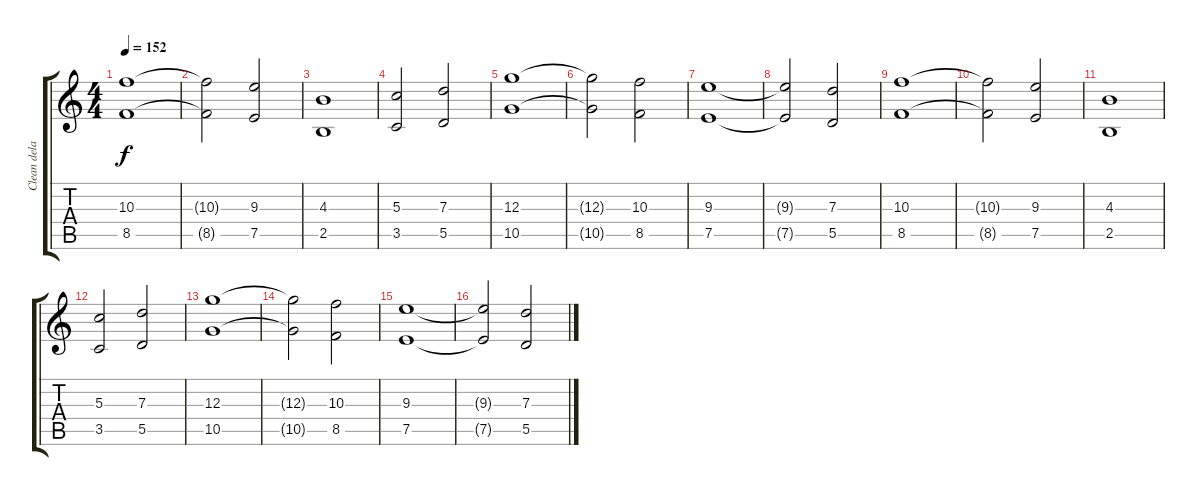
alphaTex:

\track ("Clean delay" "Clean dela") {instrument electricguitarclean}
\staff {score tabs}
\tuning (E4 B3 G3 D3 A2 E2) {hide}
\ts (4 4)
\tempo 152
\clef g2
\ks c
(10.3 8.5).1{dy f} |
(10.3{t} 8.5{t}).2 (9.3 7.5).2 |
(4.3 2.5).1 |
(5.3 3.5).2 (7.3 5.5).2 |
(12.3 10.5).1 |
(12.3{t} 10.5{t}).2 (10.3 8.5).2 |
(9.3 7.5).1 |
(9.3{t} 7.5{t}).2 (7.3 5.5).2 |
(10.3 8.5).1 |
(10.3{t} 8.5{t}).2 (9.3 7.5).2 |
(4.3 2.5).1 |
(5.3 3.5).2 (7.3 5.5).2 |
(12.3 10.5).1 |
(12.3{t} 10.5{t}).2 (10.3 8.5).2 |
(9.3 7.5).1 |
(9.3{t} 7.5{t}).2 (7.3 5.5).2
